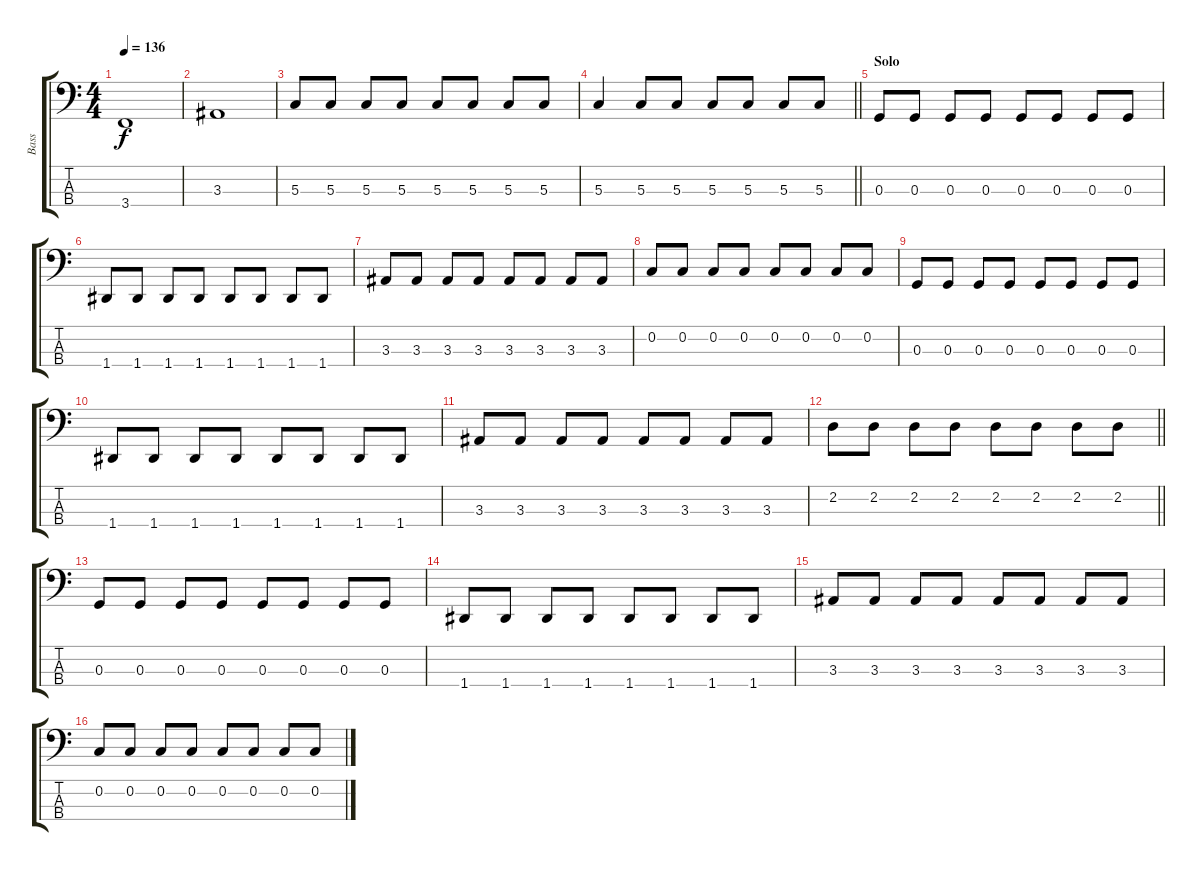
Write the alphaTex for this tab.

\track ("Bass" "Bass") {instrument electricbassfinger}
\staff {score tabs}
\tuning (F2 C2 G1 D1) {hide}
\ts (4 4)
\tempo 136
\clef f4
\ks c
3.4.1{dy f} |
3.3.1 |
5.3.8 5.3.8 5.3.8 5.3.8 5.3.8 5.3.8 5.3.8 5.3.8 |
\barLineRight lightlight
5.3.4 5.3.8 5.3.8 5.3.8 5.3.8 5.3.8 5.3.8 |
\section ("" "Solo")
0.3.8 0.3.8 0.3.8 0.3.8 0.3.8 0.3.8 0.3.8 0.3.8 |
1.4.8 1.4.8 1.4.8 1.4.8 1.4.8 1.4.8 1.4.8 1.4.8 |
3.3.8 3.3.8 3.3.8 3.3.8 3.3.8 3.3.8 3.3.8 3.3.8 |
0.2.8 0.2.8 0.2.8 0.2.8 0.2.8 0.2.8 0.2.8 0.2.8 |
0.3.8 0.3.8 0.3.8 0.3.8 0.3.8 0.3.8 0.3.8 0.3.8 |
1.4.8 1.4.8 1.4.8 1.4.8 1.4.8 1.4.8 1.4.8 1.4.8 |
3.3.8 3.3.8 3.3.8 3.3.8 3.3.8 3.3.8 3.3.8 3.3.8 |
\barLineRight lightlight
2.2.8 2.2.8 2.2.8 2.2.8 2.2.8 2.2.8 2.2.8 2.2.8 |
0.3.8 0.3.8 0.3.8 0.3.8 0.3.8 0.3.8 0.3.8 0.3.8 |
1.4.8 1.4.8 1.4.8 1.4.8 1.4.8 1.4.8 1.4.8 1.4.8 |
3.3.8 3.3.8 3.3.8 3.3.8 3.3.8 3.3.8 3.3.8 3.3.8 |
0.2.8 0.2.8 0.2.8 0.2.8 0.2.8 0.2.8 0.2.8 0.2.8
